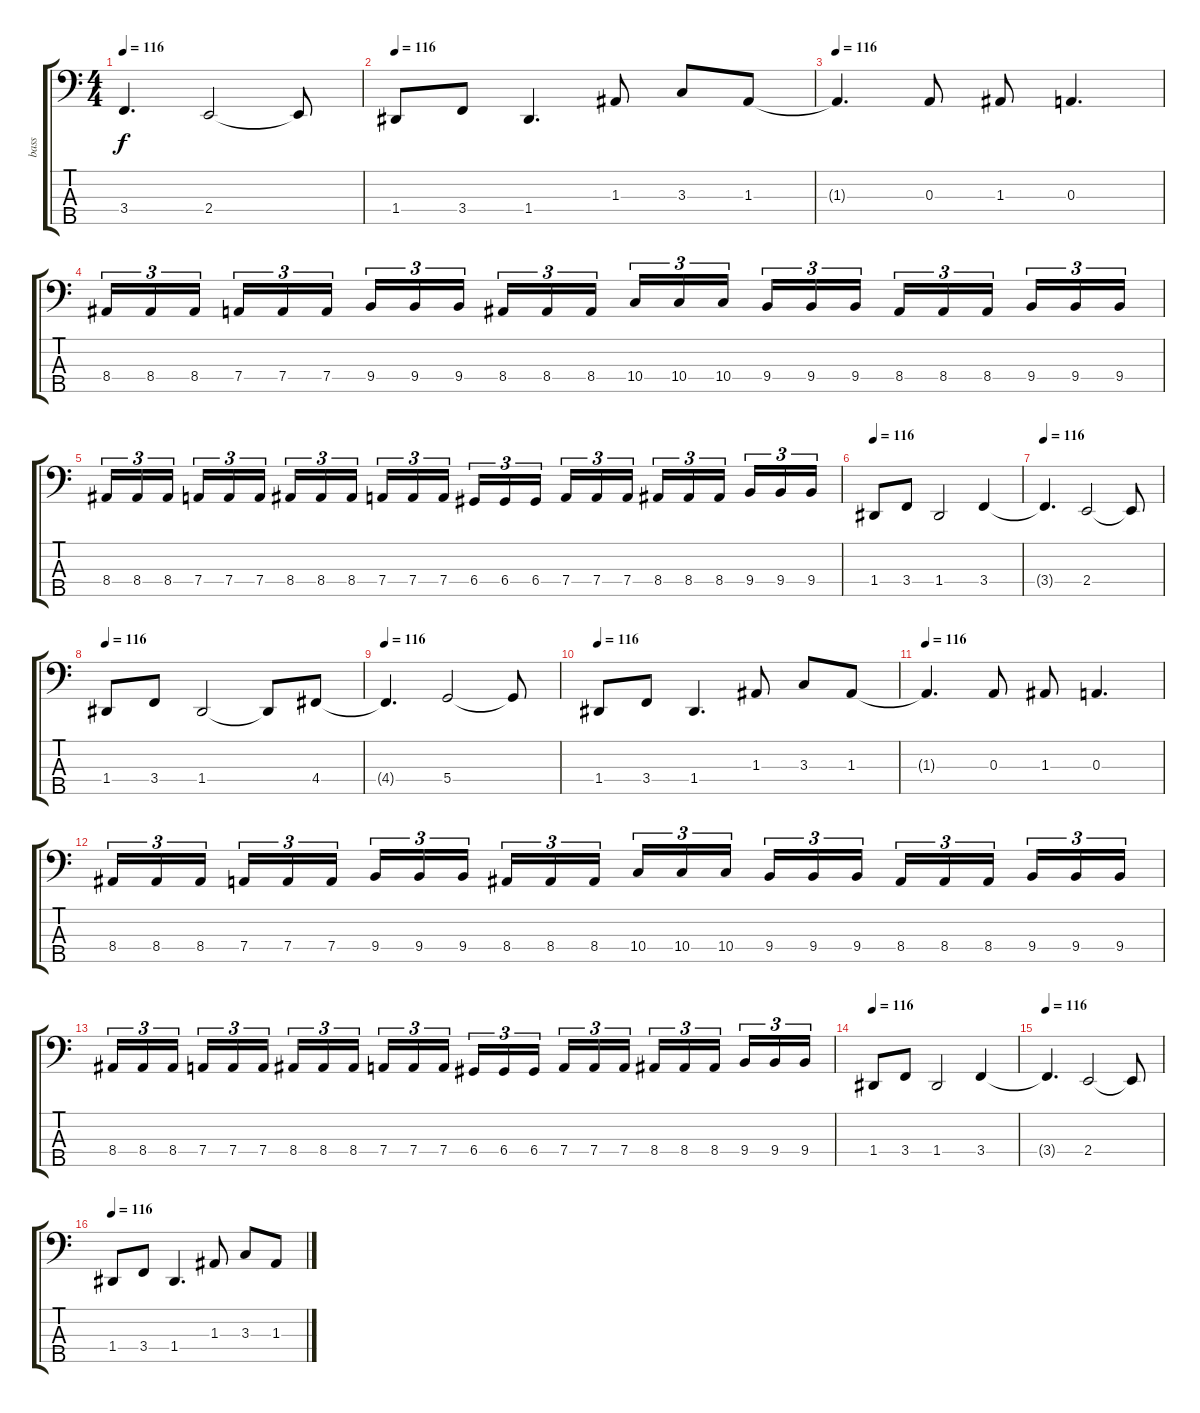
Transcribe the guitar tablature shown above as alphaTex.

\track ("bass" "bass") {instrument electricbasspick}
\staff {score tabs}
\tuning (G2 D2 A1 D1 A0) {hide}
\ts (4 4)
\tempo 116
\clef f4
\ks c
3.4{t}.4{d dy f} 2.4.2 2.4{t}.8 |
\tempo 116
1.4.8 3.4.8 1.4.4{d} 1.3.8 3.3.8 1.3.8 |
\tempo 116
1.3{t}.4{d} 0.3.8 1.3.8 0.3.4{d} |
8.4.16{tu (3 2)} 8.4.16{tu (3 2)} 8.4.16{tu (3 2) beam splitsecondary} 7.4.16{tu (3 2)} 7.4.16{tu (3 2)} 7.4.16{tu (3 2)} 9.4.16{tu (3 2)} 9.4.16{tu (3 2)} 9.4.16{tu (3 2) beam splitsecondary} 8.4.16{tu (3 2)} 8.4.16{tu (3 2)} 8.4.16{tu (3 2)} 10.4.16{tu (3 2)} 10.4.16{tu (3 2)} 10.4.16{tu (3 2) beam splitsecondary} 9.4.16{tu (3 2)} 9.4.16{tu (3 2)} 9.4.16{tu (3 2)} 8.4.16{tu (3 2)} 8.4.16{tu (3 2)} 8.4.16{tu (3 2) beam splitsecondary} 9.4.16{tu (3 2)} 9.4.16{tu (3 2)} 9.4.16{tu (3 2)} |
8.4.16{tu (3 2)} 8.4.16{tu (3 2)} 8.4.16{tu (3 2) beam splitsecondary} 7.4.16{tu (3 2)} 7.4.16{tu (3 2)} 7.4.16{tu (3 2)} 8.4.16{tu (3 2)} 8.4.16{tu (3 2)} 8.4.16{tu (3 2) beam splitsecondary} 7.4.16{tu (3 2)} 7.4.16{tu (3 2)} 7.4.16{tu (3 2)} 6.4.16{tu (3 2)} 6.4.16{tu (3 2)} 6.4.16{tu (3 2) beam splitsecondary} 7.4.16{tu (3 2)} 7.4.16{tu (3 2)} 7.4.16{tu (3 2)} 8.4.16{tu (3 2)} 8.4.16{tu (3 2)} 8.4.16{tu (3 2) beam splitsecondary} 9.4.16{tu (3 2)} 9.4.16{tu (3 2)} 9.4.16{tu (3 2)} |
\tempo 116
1.4.8 3.4.8 1.4.2 3.4.4 |
\tempo 116
3.4{t}.4{d} 2.4.2 2.4{t}.8 |
\tempo 116
1.4.8 3.4.8 1.4.2 1.4{t}.8 4.4.8 |
\tempo 116
4.4{t}.4{d} 5.4.2 5.4{t}.8 |
\tempo 116
1.4.8 3.4.8 1.4.4{d} 1.3.8 3.3.8 1.3.8 |
\tempo 116
1.3{t}.4{d} 0.3.8 1.3.8 0.3.4{d} |
8.4.16{tu (3 2)} 8.4.16{tu (3 2)} 8.4.16{tu (3 2) beam splitsecondary} 7.4.16{tu (3 2)} 7.4.16{tu (3 2)} 7.4.16{tu (3 2)} 9.4.16{tu (3 2)} 9.4.16{tu (3 2)} 9.4.16{tu (3 2) beam splitsecondary} 8.4.16{tu (3 2)} 8.4.16{tu (3 2)} 8.4.16{tu (3 2)} 10.4.16{tu (3 2)} 10.4.16{tu (3 2)} 10.4.16{tu (3 2) beam splitsecondary} 9.4.16{tu (3 2)} 9.4.16{tu (3 2)} 9.4.16{tu (3 2)} 8.4.16{tu (3 2)} 8.4.16{tu (3 2)} 8.4.16{tu (3 2) beam splitsecondary} 9.4.16{tu (3 2)} 9.4.16{tu (3 2)} 9.4.16{tu (3 2)} |
8.4.16{tu (3 2)} 8.4.16{tu (3 2)} 8.4.16{tu (3 2) beam splitsecondary} 7.4.16{tu (3 2)} 7.4.16{tu (3 2)} 7.4.16{tu (3 2)} 8.4.16{tu (3 2)} 8.4.16{tu (3 2)} 8.4.16{tu (3 2) beam splitsecondary} 7.4.16{tu (3 2)} 7.4.16{tu (3 2)} 7.4.16{tu (3 2)} 6.4.16{tu (3 2)} 6.4.16{tu (3 2)} 6.4.16{tu (3 2) beam splitsecondary} 7.4.16{tu (3 2)} 7.4.16{tu (3 2)} 7.4.16{tu (3 2)} 8.4.16{tu (3 2)} 8.4.16{tu (3 2)} 8.4.16{tu (3 2) beam splitsecondary} 9.4.16{tu (3 2)} 9.4.16{tu (3 2)} 9.4.16{tu (3 2)} |
\tempo 116
1.4.8 3.4.8 1.4.2 3.4.4 |
\tempo 116
3.4{t}.4{d} 2.4.2 2.4{t}.8 |
\tempo 116
1.4.8 3.4.8 1.4.4{d} 1.3.8 3.3.8 1.3.8
